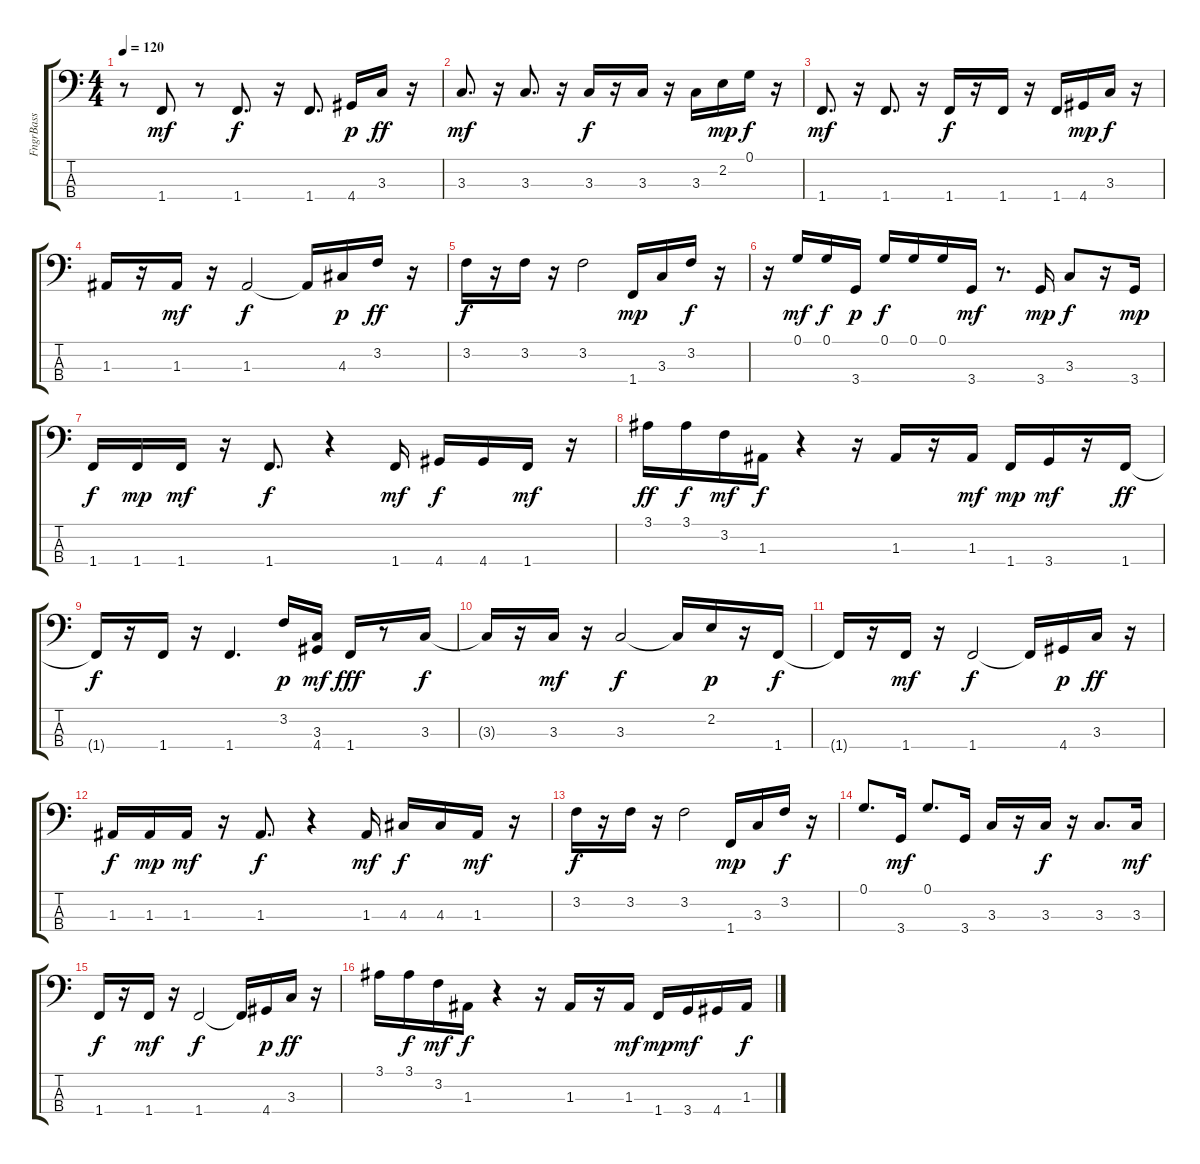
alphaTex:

\track ("FngrBass" "FngrBass") {instrument electricbassfinger}
\staff {score tabs}
\tuning (G2 D2 A1 E1) {hide}
\ts (4 4)
\tempo 120
\clef f4
\ks c
r.8{dy ff} 1.4.8{dy mf} r.8 1.4.8{d dy f} r.16 1.4.8{d} 4.4.16{dy p} 3.3.16{dy ff} r.16 |
3.3.8{d dy mf} r.16 3.3.8{d} r.16 3.3.16{dy f} r.16 3.3.16 r.16 3.3.16 2.2.16{dy mp} 0.1.16{dy f} r.16 |
1.4.8{d dy mf} r.16 1.4.8{d} r.16 1.4.16{dy f} r.16 1.4.16 r.16 1.4.16 4.4.16{dy mp} 3.3.16{dy f} r.16 |
1.3.16 r.16 1.3.16{dy mf} r.16 1.3.2{dy f} 1.3{t}.16 4.3.16{dy p} 3.2.16{dy ff} r.16 |
3.2.16{dy f} r.16 3.2.16 r.16 3.2.2 1.4.16{dy mp} 3.3.16 3.2.16{dy f} r.16 |
r.16 0.1.16{dy mf} 0.1.16{dy f} 3.4.16{dy p} 0.1.16{dy f} 0.1.16 0.1.16 3.4.16{dy mf} r.8{d} 3.4.16{dy mp} 3.3.8{dy f} r.16 3.4.16{dy mp} |
1.4.16{dy f} 1.4.16{dy mp} 1.4.16{dy mf} r.16 1.4.8{d dy f} r.4 1.4.16{dy mf} 4.4.16{dy f} 4.4.16 1.4.16{dy mf} r.16 |
3.1.16{dy ff} 3.1.16{dy f} 3.2.16{dy mf} 1.3.16{dy f} r.4 r.16 1.3.16 r.16 1.3.16{dy mf} 1.4.16{dy mp} 3.4.16{dy mf} r.16 1.4.16{dy ff} |
1.4{t}.16{dy f} r.16 1.4.16 r.16 1.4.4{d} 3.2.16{dy p} (3.3 4.4).16{dy mf} 1.4.16{dy fff} r.8 3.3.16{dy f} |
3.3{t}.16 r.16 3.3.16{dy mf} r.16 3.3.2{dy f} 3.3{t}.16 2.2.16{dy p} r.16 1.4.16{dy f} |
1.4{t}.16 r.16 1.4.16{dy mf} r.16 1.4.2{dy f} 1.4{t}.16 4.4.16{dy p} 3.3.16{dy ff} r.16 |
1.3.16{dy f} 1.3.16{dy mp} 1.3.16{dy mf} r.16 1.3.8{d dy f} r.4 1.3.16{dy mf} 4.3.16{dy f} 4.3.16 1.3.16{dy mf} r.16 |
3.2.16{dy f} r.16 3.2.16 r.16 3.2.2 1.4.16{dy mp} 3.3.16 3.2.16{dy f} r.16 |
0.1.8{d} 3.4.16{dy mf} 0.1.8{d} 3.4.16 3.3.16 r.16 3.3.16{dy f} r.16 3.3.8{d} 3.3.16{dy mf} |
1.4.16{dy f} r.16 1.4.16{dy mf} r.16 1.4.2{dy f} 1.4{t}.16 4.4.16{dy p} 3.3.16{dy ff} r.16 |
3.1.16 3.1.16{dy f} 3.2.16{dy mf} 1.3.16{dy f} r.4 r.16 1.3.16 r.16 1.3.16{dy mf} 1.4.16{dy mp} 3.4.16{dy mf} 4.4.16 1.3.16{dy f}
